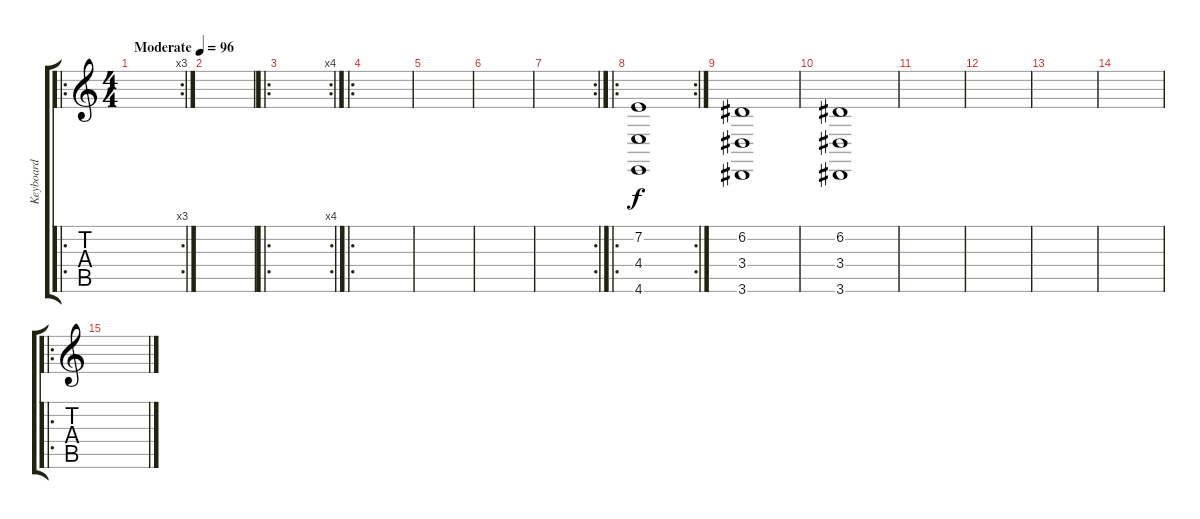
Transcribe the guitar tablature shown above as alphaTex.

\track ("Keyboard" "Keyboard") {instrument tremolostrings}
\staff {score tabs}
\tuning (D4 A3 F3 C3 G2 C2) {hide}
\ro
\rc 3
\ts (4 4)
\tempo (96 "Moderate")
\clef g2
\ks c
|
|
\ro
\rc 4
|
\ro
|
|
|
\rc 2
|
\ro
\rc 2
(7.2 4.4 4.6).1 |
(6.2 3.4 3.6).1 |
(6.2 3.4 3.6).1 |
|
|
|
|
\ro
